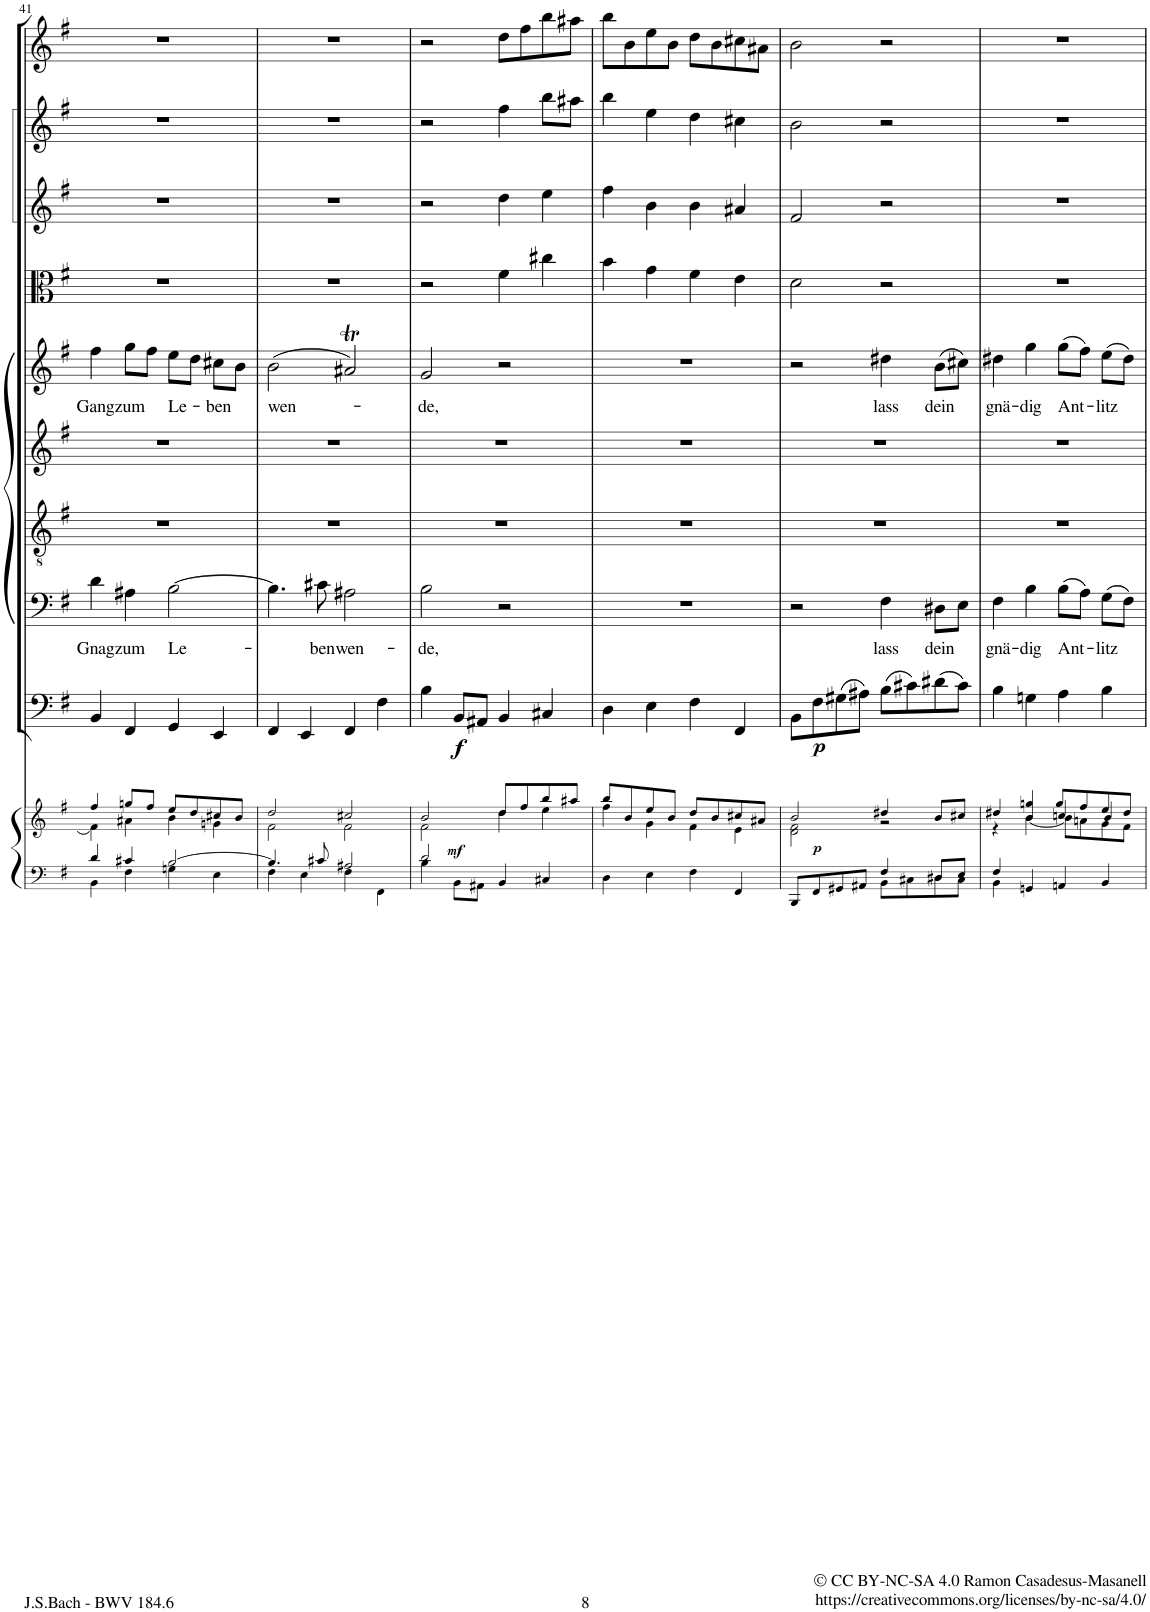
**kern	**kern	**dynam	**kern	**dynam	**kern	**text	**kern	**kern	**kern	**text	**kern	**kern	**kern	**kern
*part10	*part10	*part10	*part9	*part9	*part8	*part8	*part7	*part6	*part5	*part5	*part4	*part3	*part2	*part1
*staff11	*staff10	*staff10/11	*staff9	*staff9	*staff8	*staff8	*staff7	*staff6	*staff5	*staff5	*staff4	*staff3	*staff2	*staff1
*I"Piano reduction	*	*	*I"Continuo	*	*I"Basso	*	*I"Tenore	*I"Alto	*I"Soprano	*	*I"Viola	*I"Violino II	*I"Violino I	*I"Flauto traverso I.II.
*I'Pno	*	*	*	*	*	*	*	*	*	*	*I'Vla	*I'Vln	*I'Vln	*I'Fl
!!LO:PB:g=z
*clefF4	*clefG2	*	*clefF4	*	*clefF4	*	*clefGv2	*clefG2	*clefG2	*	*clefC3	*clefG2	*clefG2	*clefG2
*k[f#]	*k[f#]	*	*k[f#]	*	*k[f#]	*	*k[f#]	*k[f#]	*k[f#]	*	*k[f#]	*k[f#]	*k[f#]	*k[f#]
*M2/2	*M2/2	*	*M2/2	*	*M2/2	*	*M2/2	*M2/2	*M2/2	*	*M2/2	*M2/2	*M2/2	*M2/2
*met(c|)	*met(c|)	*	*met(c|)	*	*met(c|)	*	*met(c|)	*met(c|)	*met(c|)	*	*met(c|)	*met(c|)	*met(c|)	*met(c|)
=41	=41	=41	=41	=41	=41	=41	=41	=41	=41	=41	=41	=41	=41	=41
*^	*^	*	*	*	*	*	*	*	*	*	*	*	*	*
!	!	!	!	!	!	!	!	!LO:LY:b	!	!	!	!LO:LY:b	!	!	!	!
4d/	4BB\	4ff#/	4f#\]	.	4BB/	.	4d\	Gnag	1r	1r	4ff#\	Gang	1r	1r	1r	1r
!	!	!	!	!	!	!	!	!LO:LY:b	!	!	!	!LO:LY:b	!	!	!	!
4c#X/	4F#\	8ggn/L	4a#X\	.	4FF#/	.	4A#X\	zum	.	.	8gg\L	zum	.	.	.	.
.	.	8ff#/J	.	.	.	.	.	.	.	.	8ff#\J	.	.	.	.	.
!	!	!	!	!	!	!	!	!LO:LY:b	!	!	!	!LO:LY:b	!	!	!	!
[2B/	4Gn\	8ee/L	4b\	.	4GG/	.	[2B\	Le-	.	.	8ee\L	Le-	.	.	.	.
.	.	8dd/	.	.	.	.	.	.	.	.	8dd\J	.	.	.	.	.
!	!	!	!	!	!	!	!	!	!	!	!	!LO:LY:b	!	!	!	!
.	4E\	8cc#X/	4gn\	.	4EE/	.	.	.	.	.	8cc#X\L	-ben	.	.	.	.
.	.	8b/J	.	.	.	.	.	.	.	.	8b\J	.	.	.	.	.
=42	=42	=42	=42	=42	=42	=42	=42	=42	=42	=42	=42	=42	=42	=42	=42	=42
!	!	!	!	!	!	!	!	!	!	!	!	!LO:LY:b	!	!	!	!
4.B/]	4F#\	2dd/	2f#\	.	4FF#/	.	4.B\]	.	1r	1r	(2b\	wen-	1r	1r	1r	1r
.	4E\	.	.	.	4EE/	.	.	.	.	.	.	.	.	.	.	.
!	!	!	!	!	!	!	!	!LO:LY:b	!	!	!	!	!	!	!	!
8c#X/	.	.	.	.	.	.	8c#X\	-ben	.	.	.	.	.	.	.	.
!	!	!	!	!	!	!	!	!LO:LY:b	!	!	!	!	!	!	!	!
2A#X/	4F#\	2cc#X/	2f#\	.	4FF#/	.	2A#X\	wen-	.	.	2a#Xt/)	.	.	.	.	.
.	4FF#\	.	.	.	4F#\	.	.	.	.	.	.	.	.	.	.	.
=43	=43	=43	=43	=43	=43	=43	=43	=43	=43	=43	=43	=43	=43	=43	=43	=43
!	!	!	!	!	!	!	!	!LO:LY:b	!	!	!	!LO:LY:b	!	!	!	!
*	*	*	*^	*	*	*	*	*	*	*	*	*	*	*	*	*
2d/	4B\	2b/	2f#\	4ryy	.	4B\	.	2B\	-de,	1r	1r	2g/	-de,	2r	2r	2r	2r
!	!	!	!	!	!LO:DY:b	!	!LO:DY:b	!	!	!	!	!	!	!	!	!	!
.	8BB\L	.	.	2.ryy	mf	8BB/L	f	.	.	.	.	.	.	.	.	.	.
.	8AA#X\J	.	.	.	.	8AA#X/J	.	.	.	.	.	.	.	.	.	.	.
4BB/	2ryy	8dd/L	4dd\	.	.	4BB/	.	2r	.	.	.	2r	.	4f#\	4dd\	4ff#\	8dd\L
.	.	8ff#/	.	.	.	.	.	.	.	.	.	.	.	.	.	.	8ff#\
4C#X/	.	8bb/	4ee\	.	.	4C#X/	.	.	.	.	.	.	.	4cc#X\	4ee\	8bb\L	8bb\
.	.	8aa#X/J	.	.	.	.	.	.	.	.	.	.	.	.	.	8aa#X\J	8aa#X\J
*v	*v	*	*	*	*	*	*	*	*	*	*	*	*	*	*	*	*
*	*	*v	*v	*	*	*	*	*	*	*	*	*	*	*	*	*
=44	=44	=44	=44	=44	=44	=44	=44	=44	=44	=44	=44	=44	=44	=44	=44
4D\	8bb/L	4ff#\	.	4D\	.	1r	.	1r	1r	1r	.	4b\	4ff#\	4bb\	8bb\L
.	8b/	.	.	.	.	.	.	.	.	.	.	.	.	.	8b\
4E\	8ee/	4g\	.	4E\	.	.	.	.	.	.	.	4g\	4b\	4ee\	8ee\
.	8b/J	.	.	.	.	.	.	.	.	.	.	.	.	.	8b\J
4F#\	8dd/L	4f#\	.	4F#\	.	.	.	.	.	.	.	4f#\	4b\	4dd\	8dd\L
.	8b/	.	.	.	.	.	.	.	.	.	.	.	.	.	8b\
4FF#/	8cc#X/	4e\	.	4FF#/	.	.	.	.	.	.	.	4e\	4a#X/	4cc#X\	8cc#X\
.	8a#X/J	.	.	.	.	.	.	.	.	.	.	.	.	.	8a#X\J
=45	=45	=45	=45	=45	=45	=45	=45	=45	=45	=45	=45	=45	=45	=45	=45
*^	*	*^	*	*	*	*	*	*	*	*	*	*	*	*	*
8BBB/L	2ryy	2b/	2d\ 2f#\	8ryy	.	8BB\L	.	2r	.	1r	1r	2r	.	2d\	2f#/	2b\	2b\
!	!	!	!	!	!LO:DY:b	!	!LO:DY:b	!	!	!	!	!	!	!	!	!	!
8FF#/	.	.	.	2..ryy	p	8F#\	p	.	.	.	.	.	.	.	.	.	.
8GG#X/	.	.	.	.	.	(8G#X\	.	.	.	.	.	.	.	.	.	.	.
8AA#X/J	.	.	.	.	.	8A#X\J)	.	.	.	.	.	.	.	.	.	.	.
!	!	!	!	!	!	!	!	!	!LO:LY:b	!	!	!	!LO:LY:b	!	!	!	!
4F#/	8BB\L	4dd#X/	2r	.	.	(8B\L	.	4F#\	lass	.	.	4dd#X\	lass	2r	2r	2r	2r
.	8C#X\	.	.	.	.	8c#X\)	.	.	.	.	.	.	.	.	.	.	.
!	!	!	!	!	!	!	!	!	!LO:LY:b	!	!	!	!LO:LY:b	!	!	!	!
8D#X/L	8D#\	8b/L	.	.	.	(8d#X\	.	8D#X\L	dein	.	.	(8b\L	dein	.	.	.	.
8E/J	8C#\J	8cc#X/J	.	.	.	8c#\J)	.	8E\J	.	.	.	8cc#X\J)	.	.	.	.	.
=46	=46	=46	=46	=46	=46	=46	=46	=46	=46	=46	=46	=46	=46	=46	=46	=46	=46
!	!	!	!	!	!	!	!	!	!LO:LY:b	!	!	!	!LO:LY:b	!	!	!	!
4F#/	4BB\	4dd#X/	4r	4ryy	.	4B\	.	4F#\	gnä-	1r	1r	4dd#X\	gnä-	1r	1r	1r	1r
!	!	!	!	!	!	!	!	!	!LO:LY:b	!	!	!	!LO:LY:b	!	!	!	!
2.ryy	4GGn/	4b/ 4ggn/	[4b\	4ryy	.	4Gn\	.	4B\	-dig	.	.	4gg\	-dig	.	.	.	.
!	!	!	!	!	!	!	!	!	!LO:LY:b	!	!	!	!LO:LY:b	!	!	!	!
.	4AAn/	8gg/L	8b\L]	4ccn/	.	4A\	.	(8B\L	Ant-	.	.	(8gg\L	Ant-	.	.	.	.
.	.	8ff#/	8an\	.	.	.	.	8A\J)	.	.	.	8ff#\J)	.	.	.	.	.
!	!	!	!	!	!	!	!	!	!LO:LY:b	!	!	!	!LO:LY:b	!	!	!	!
.	4BB/	8ee/	8g\	4b/	.	4B\	.	(8G\L	-litz	.	.	(8ee\L	-litz	.	.	.	.
.	.	8dd#/J	8f#\J	.	.	.	.	8F#\J)	.	.	.	8dd#\J)	.	.	.	.	.
*v	*v	*	*	*	*	*	*	*	*	*	*	*	*	*	*	*	*
*	*v	*v	*v	*	*	*	*	*	*	*	*	*	*	*	*	*
=	=	=	=	=	=	=	=	=	=	=	=	=	=	=
*-	*-	*-	*-	*-	*-	*-	*-	*-	*-	*-	*-	*-	*-	*-
